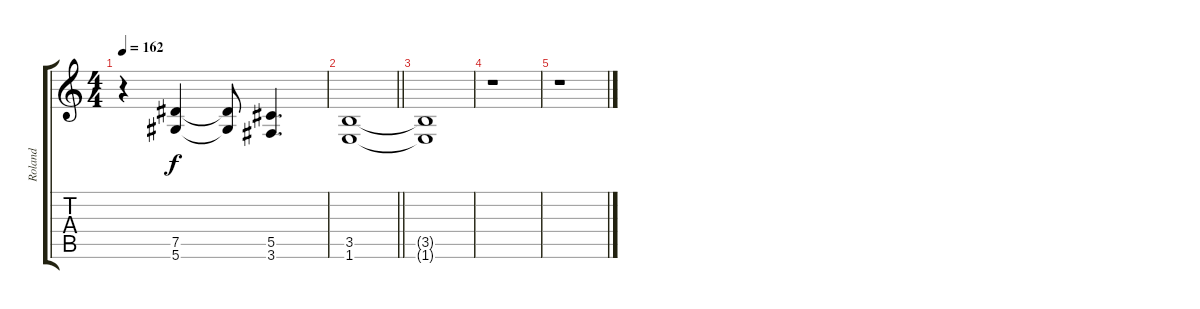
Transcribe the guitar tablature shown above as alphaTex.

\track ("Roland" "Roland") {instrument distortionguitar}
\staff {score tabs}
\tuning (Eb4 Bb3 Gb3 Db3 Ab2 Eb2) {hide}
\ts (4 4)
\tempo 162
\clef g2
\ks aminor
r.4{dy f} (7.5 5.6).4 (7.5{t} 5.6{t}).8 (5.5 3.6).4{d} |
\barLineRight lightlight
(3.5 1.6).1 |
(3.5{t} 1.6{t}).1 |
r.1 |
r.1
